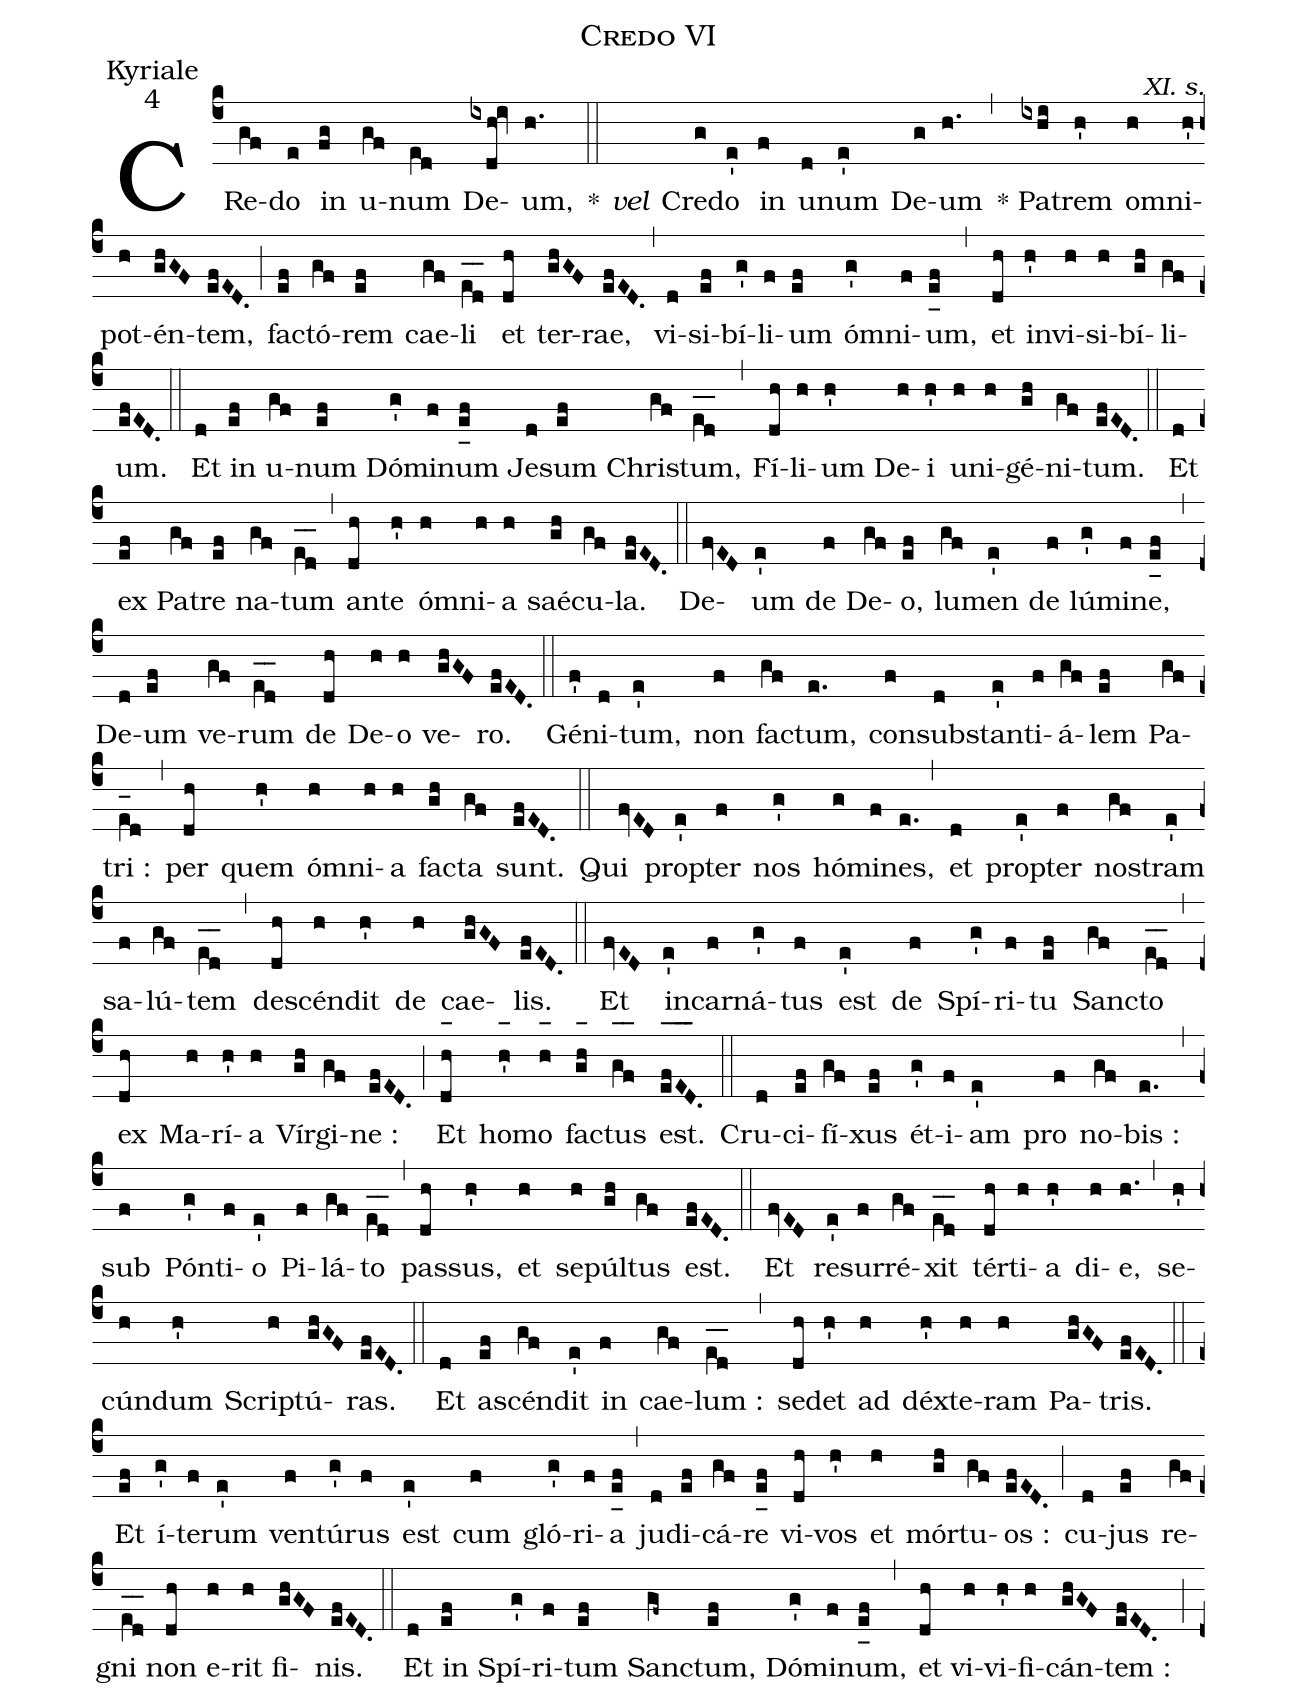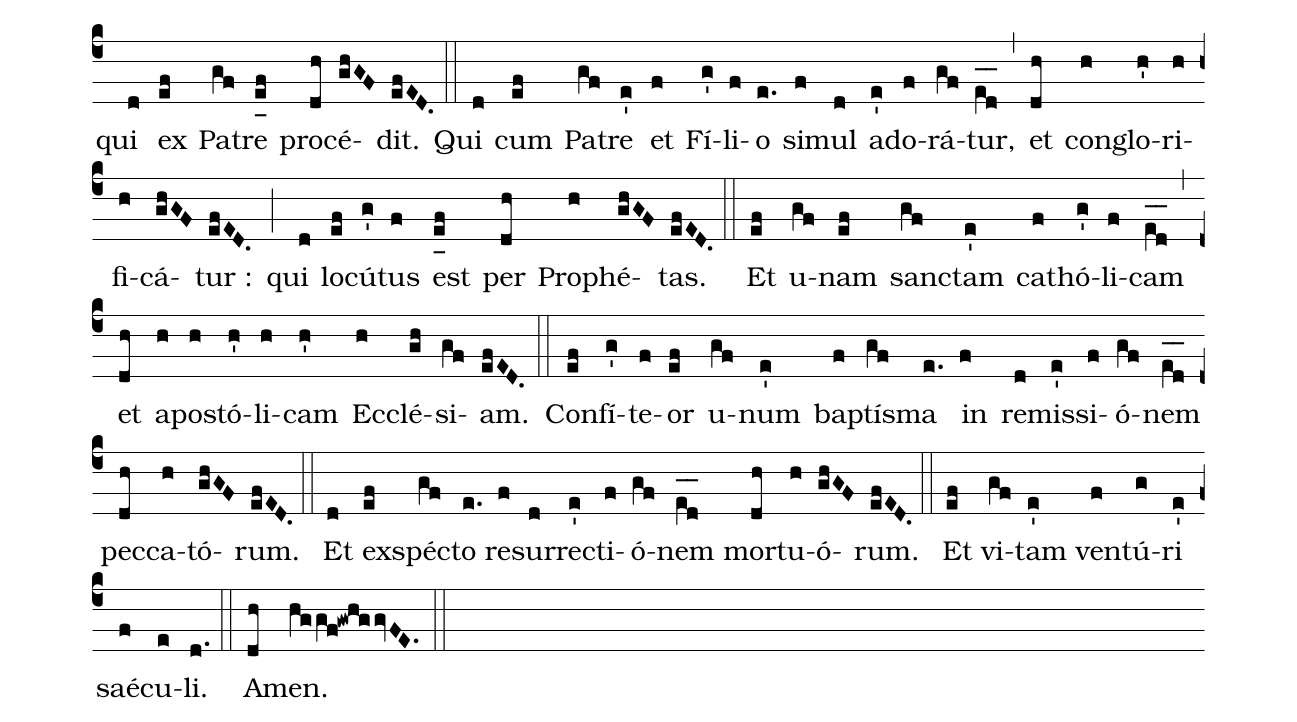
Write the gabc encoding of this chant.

name:Credo VI;
office-part:Kyriale;
mode:4;
commentary:XI. s.;
%%
(c4) CRe(gf)do(e) in(fg) u(gf)num(e[ll:1]d) De(ixdh!iv)um,(h.) *(::) <i>ve{l}</i>() Cre(g)do(e') in(f) u(d)num(e') <nlba>De(g)um</nlba>(h.) (,) * Pa(ixhi)trem(h') o(h)mni(h')pot(h)én(ghGF)tem,(efED.) (;) fa(ef)ctó(gf)rem(ef) cae(gf)li(e_[oh:h][ll:1]d_[oh:h]) et(dh) ter(ghGF)rae,(efED.) (,) vi(d)si(ef)bí(g')li(f)um(ef) ó(g')mni(f)um,(e_[uh:l]f) (,) et(dh) in(h')vi(h)si(h)bí(gh)li(gf)um.(efED.) (::)
Et(d) in(ef) u(gf)num(ef) Dó(g')mi(f)num(e_[uh:l]f) Je(d)sum(ef) Chri(gf)stum,(e_[oh:h][ll:1]d_[oh:h]) (,) Fí(dh)li(h)um(h') De(h)i(h') u(h)ni(h)gé(gh)ni(gf)tum.(efED.) (::) Et(d) ex(ef) Pa(gf)tre(ef) na(gf)tum(e_[oh:h][ll:1]d_[oh:h]) (,) an(dh)te(h') ó(h)mni(h)a(h) saé(gh)cu(gf)la.(efED.) (::) De(fvED)um(e') de(f) De(gf)o,(ef) lu(gf)men(e') de(f) lú(g')mi(f)ne,(e_[uh:l]f) (,) De(d)um(ef) ve(gf)rum(e_[oh:h][ll:1]d_[oh:h]) de(dh) De(h)o(h) ve(ghGF)ro.(efED.) (::) Gé(f')ni(d)tum,(e') non(f) fa(gf)ctum,(e.) con(f)sub(d)stan(e')ti(f)á(gf)lem(ef) Pa(gf)tri :(e_[oh:h][ll:1]d) (,) per(dh) quem(h') ó(h)mni(h)a(h) fa(gh)cta(gf) sunt.(efED.) (::) Qui(fvED) pro(e')pter(f) nos(g') hó(g)mi(f)nes,(e.) (,) et(d) pro(e')pter(f) no(gf)stram(e') sa(f)lú(gf)tem(e_[oh:h][ll:1]d_[oh:h]) (,) de(dh)scén(h)dit(h') de(h) cae(ghGF)lis.(efED.) (::) Et(fvED) in(e')car(f)ná(g')tus(f) est(e') de(f) Spí(g')ri(f)tu(ef) San(gf)cto(e_[oh:h][ll:1]d_[oh:h]) (,) ex(dh) Ma(h)rí(h')a(h) Vír(gh)gi(gf)ne :(efED.) (;) Et([oh:+2.8mm{]dh_) ho(h'_)mo(h_) fa(gh_)ctus(gf__) est.(efE__D._3[oh}]) (::) Cru(d)ci(ef)fí(gf)xus(ef) ét(g')i(f)am(e') pro(f) no(gf)bis :(e.) (,) sub(f) Pón(g')ti(f)o(e') Pi(f)lá(gf)to(e_[oh:h][ll:1]d_[oh:h]) (,) pas(dh)sus,(h') et(h) se(h)púl(gh)tus(gf) est.(efED.) (::) Et(fvED) re(e')sur(f)ré(gf)xit(e_[oh:h][ll:1]d_[oh:h]) tér(dh)ti(h)a(h') di(h)e,(h.) (,) se(h')cún(h)dum(h') Scri(h)ptú(ghGF)ras.(efED.) (::) Et(d) a(ef)scén(gf)dit(e') in(f) cae(gf)lum :(e_[oh:h][ll:1]d_[oh:h]) (,) se(dh)det(h') ad(h) déx(h')te(h)ram(h) Pa(ghGF)tris.(efED.) (::) Et(ef) í(g')te(f)rum(e') ven(f)tú(g')rus(f) est(e') cum(f) gló(g')ri(f)a(e_[uh:l]f) (,) ju(d)di(ef)cá(gf)re(e_[uh:l]f) vi(dh)vos(h') et(h) mór(gh)tu(gf)os :(efED.) (;) cu(d)jus(ef) re(gf)gni(e_[oh:h][ll:1]d_[oh:h]) non(dh) e(h)rit(h) fi(ghGF)nis.(efED.) (::)
Et(d) in(ef) Spí(g')ri(f)tum(ef) San(gf~)ctum,(ef) Dó(g')mi(f)num,(e_[uh:l]f) (,) et(dh) vi(h)vi(h')fi(h)cán(ghGF)tem :(efED.) (;) qui(d) ex(ef) Pa(gf)tre(e_[uh:l]f) pro(dh)cé(ghGF)dit.(efED.) (::) Qui(d) cum(ef) Pa(gf)tre(e') et(f) Fí(g')li(f)o(e.) si(f)mul(d) ad(e')o(f)rá(gf)tur,(e_[oh:h][ll:1]d_[oh:h]) (,) et(dh) con(h)glo(h')ri(h)fi(h)cá(ghGF)tur :(efED.) (;) qui(d) lo(ef)cú(g')tus(f) est(e_[uh:l]f) per(dh) Pro(h)phé(ghGF)tas.(efED.) (::)
Et(ef) u(gf)nam(ef) san(gf)ctam(e') ca(f)thó(g')li(f)cam(e_[oh:h][ll:1]d_[oh:h]) (,) et(dh) a(h)po(h)stó(h')li(h)cam(h') Ec(h)clé(gh)si(gf)am.(efED.) (::)
Con(ef)fí(g')te(f)or(ef) u(gf)num(e') ba(f)ptí(gf)sma(e.) in(f) re(d)mis(e')si(f)ó(gf)nem(e_[oh:h][ll:1]d_[oh:h]) pec(dh)ca(h)tó(ghGF)rum.(efED.) (::) Et(d) ex(ef)spé(gf)cto(e.) re(f)sur(d)re(e')cti(f)ó(gf)nem(e_[oh:h][ll:1]d_[oh:h]) mor(dh)tu(h)ó(ghGF)rum.(efED.) (::) Et(ef) vi(gf)tam(e') ven(f)tú(g)ri(e') saé(f)cu(e)li.(d.)
(::) A(dh)men.(hggf!gwhggvFE.) (::)
